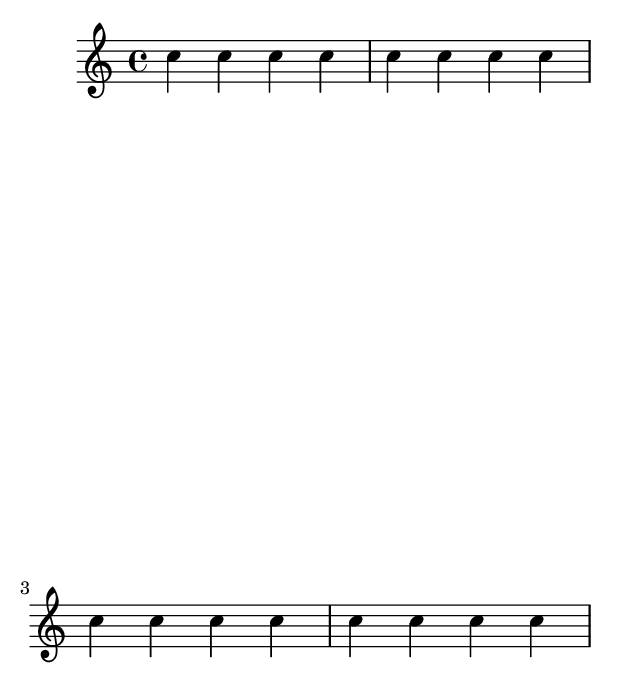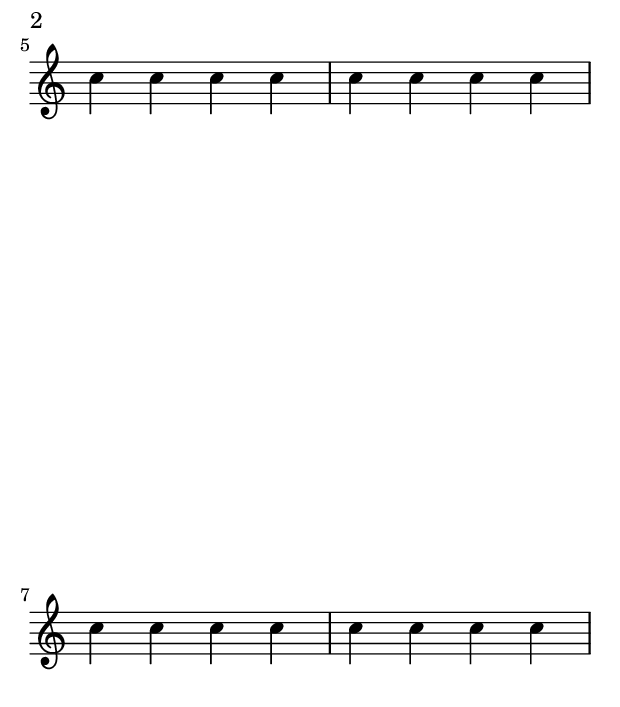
\version "2.14.0"

#(set-default-paper-size "a6")

\header {
  texidoc = "system-count and \pageBreak are compatible."
}

\book {
  \relative c'' {
    \repeat "unfold" 4 { c4 c c c | }
    \pageBreak
    \repeat "unfold" 4 { c4 c c c | }
  }
  \paper {
    system-count = #4
  }
}


